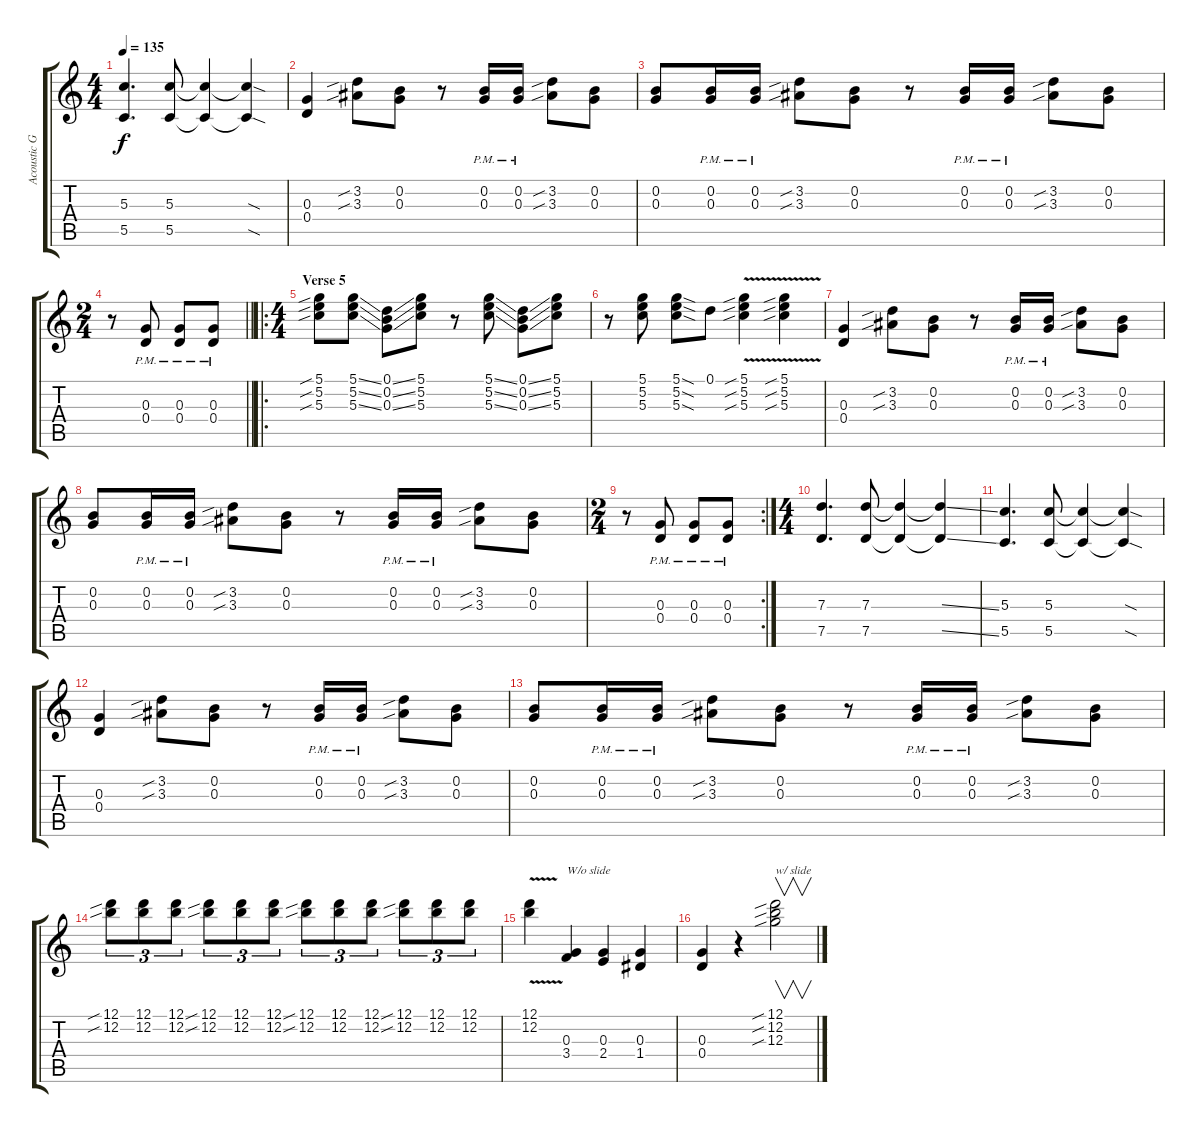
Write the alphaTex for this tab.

\track ("Acoustic Guitar" "Acoustic G") {instrument acousticguitarsteel}
\staff {score tabs}
\tuning (D4 B3 G3 D3 G2 D2) {hide}
\ts (4 4)
\tempo 135
\clef g2
\ks c
(5.3 5.5).4{d dy f} (5.3 5.5).8 (5.3{t} 5.5{t}).4 (5.3{sod t} 5.5{sod t}).4 |
(0.3 0.4).4 (3.2{sib} 3.3{sib}).8 (0.2 0.3).8 r.8 (0.2{pm} 0.3).16 (0.2{pm} 0.3).16 (3.2{sib} 3.3{sib}).8 (0.2 0.3).8 |
(0.2 0.3).8 (0.2{pm} 0.3{pm}).16 (0.2{pm} 0.3{pm}).16 (3.2{sib} 3.3{sib}).8 (0.2 0.3).8 r.8 (0.2{pm} 0.3).16 (0.2{pm} 0.3).16 (3.2{sib} 3.3{sib}).8 (0.2 0.3).8 |
\ts (2 4)
\barLineRight lightlight
r.8 (0.3{pm} 0.4).8 (0.3{pm} 0.4).8 (0.3{pm} 0.4).8 |
\ro
\ts (4 4)
\section ("" "Verse 5")
(5.1{sib} 5.2{sib} 5.3{sib}).8 (5.1{ss} 5.2{ss} 5.3{ss}).8 (0.1{ss} 0.2{ss} 0.3{ss}).8 (5.1 5.2 5.3).8 r.8 (5.1{ss} 5.2{ss} 5.3{ss}).8 (0.1{ss} 0.2{ss} 0.3{ss}).8 (5.1 5.2 5.3).8 |
r.8 (5.1 5.2 5.3).8 (5.1{sod} 5.2{sod} 5.3{sod}).8 0.1.8 (5.1{v sib} 5.2{sib} 5.3{sib}).4 (5.1{v sib} 5.2{sib} 5.3{sib}).4 |
(0.3 0.4).4 (3.2{sib} 3.3{sib}).8 (0.2 0.3).8 r.8 (0.2{pm} 0.3).16 (0.2{pm} 0.3).16 (3.2{sib} 3.3{sib}).8 (0.2 0.3).8 |
(0.2 0.3).8 (0.2{pm} 0.3{pm}).16 (0.2{pm} 0.3{pm}).16 (3.2{sib} 3.3{sib}).8 (0.2 0.3).8 r.8 (0.2{pm} 0.3).16 (0.2{pm} 0.3).16 (3.2{sib} 3.3{sib}).8 (0.2 0.3).8 |
\rc 2
\ts (2 4)
r.8 (0.3{pm} 0.4).8 (0.3{pm} 0.4).8 (0.3{pm} 0.4).8 |
\ts (4 4)
(7.3 7.5).4{d} (7.3 7.5).8 (7.3{t} 7.5{t}).4 (7.3{ss t} 7.5{ss t}).4 |
(5.3 5.5).4{d} (5.3 5.5).8 (5.3{t} 5.5{t}).4 (5.3{sod t} 5.5{sod t}).4 |
(0.3 0.4).4 (3.2{sib} 3.3{sib}).8 (0.2 0.3).8 r.8 (0.2{pm} 0.3).16 (0.2{pm} 0.3).16 (3.2{sib} 3.3{sib}).8 (0.2 0.3).8 |
(0.2 0.3).8 (0.2{pm} 0.3{pm}).16 (0.2{pm} 0.3{pm}).16 (3.2{sib} 3.3{sib}).8 (0.2 0.3).8 r.8 (0.2{pm} 0.3).16 (0.2{pm} 0.3).16 (3.2{sib} 3.3{sib}).8 (0.2 0.3).8 |
(12.1{sib} 12.2{sib}).8{tu (3 2)} (12.1 12.2).8{tu (3 2)} (12.1 12.2).8{tu (3 2)} (12.1{sib} 12.2{sib}).8{tu (3 2)} (12.1 12.2).8{tu (3 2)} (12.1 12.2).8{tu (3 2)} (12.1{sib} 12.2{sib}).8{tu (3 2)} (12.1 12.2).8{tu (3 2)} (12.1 12.2).8{tu (3 2)} (12.1{sib} 12.2{sib}).8{tu (3 2)} (12.1 12.2).8{tu (3 2)} (12.1 12.2).8{tu (3 2)} |
(12.1{v} 12.2).4 (0.3 3.4).4{txt "W/o slide"} (0.3 2.4).4 (0.3 1.4).4 |
(0.3 0.4).4 r.4 (12.1{sib} 12.2{sib} 12.3{sib}).2{v txt "w/ slide"}
